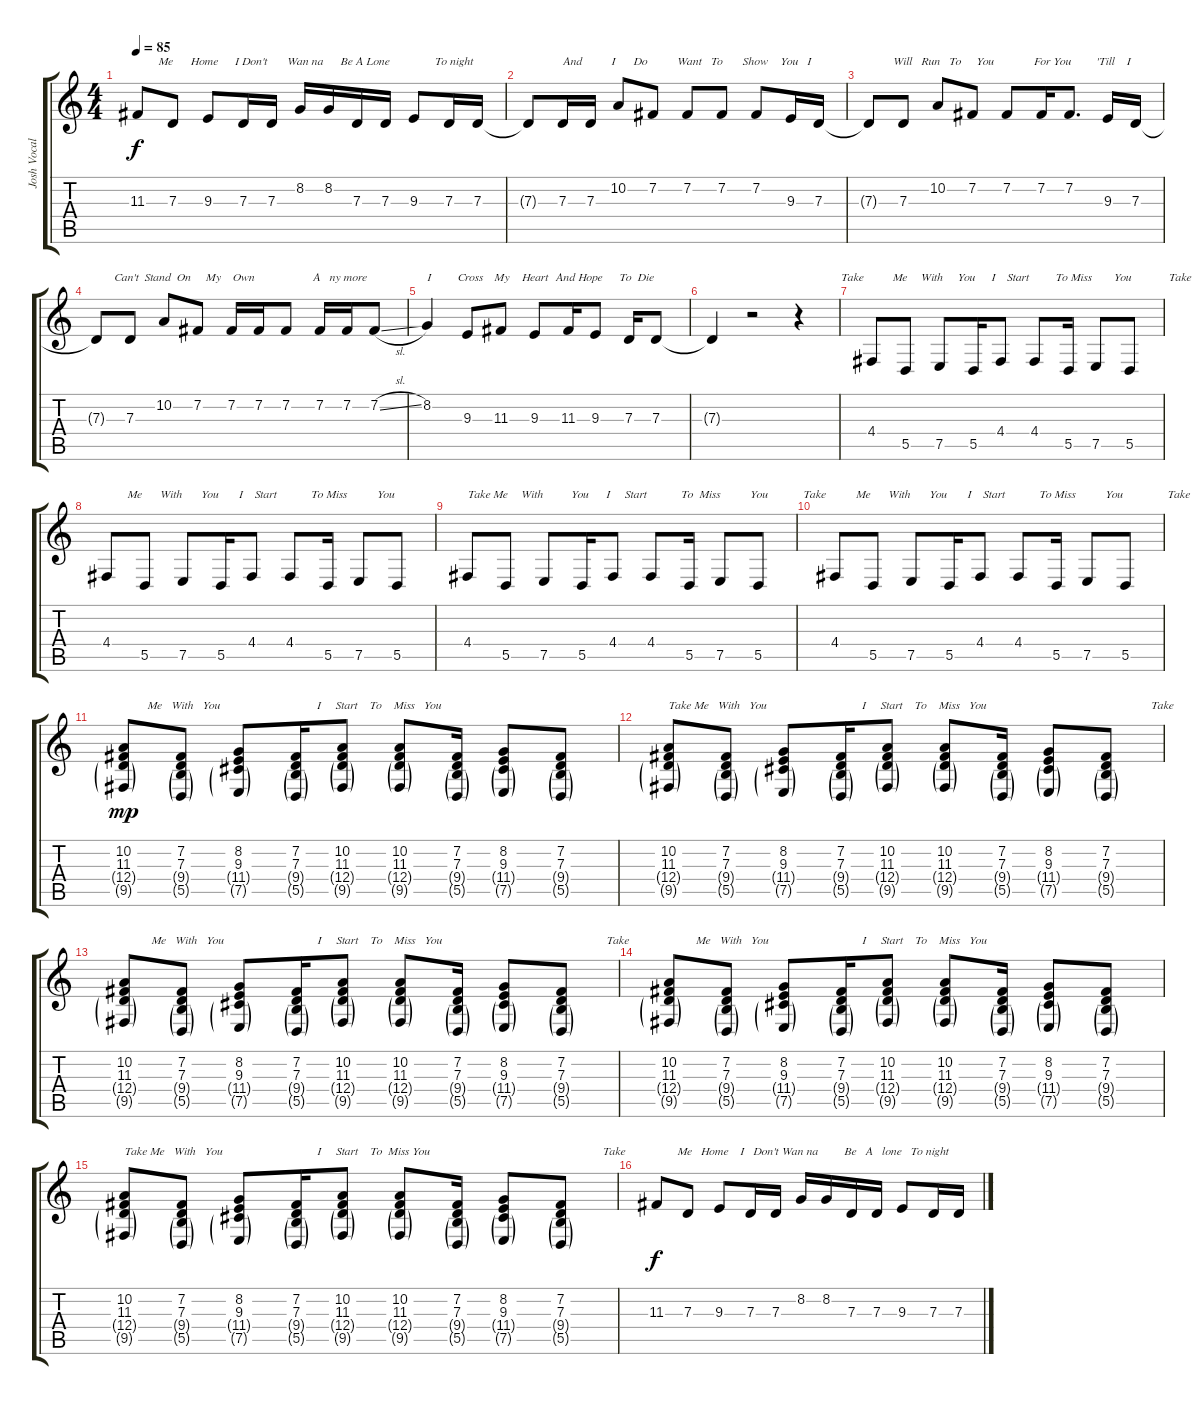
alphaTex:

\track ("Josh Vocals" "Josh Vocal") {instrument lead2sawtooth}
\staff {score tabs}
\tuning (E4 B3 G3 D3 A2 E2) {hide}
\ts (4 4)
\tempo 85
\clef g2
\ks c
11.3.8{txt "       Me" dy f} 7.3.8{txt "      Home"} 9.3.8{txt "         I Don't"} 7.3.16 7.3.16{txt "     Wan na"} 8.2.16 8.2.16{txt "    Be A Lone"} 7.3.16 7.3.16 9.3.8{txt "       To night"} 7.3.16 7.3.16 |
7.3{t}.8 7.3.16{txt "And"} 7.3.16{txt "       I      Do"} 10.2.8 7.2.8{txt "        Want   To"} 7.2.8 7.2.8{txt "       Show "} 7.2.8{txt "        You   I"} 9.3.16 7.3.16 |
7.3{t}.8{txt "        Will   Run   To     You"} 7.3.8 10.2.8 7.2.8 7.2.8{txt "         For You"} 7.2.16 7.2.8{d txt "         'Till    I"} 9.3.16 7.3.16 |
7.3{t}.8{txt "      Can't  Stand  On     My    Own"} 7.3.8 10.2.8 7.2.8 7.2.16 7.2.16{txt "                  A   ny more"} 7.2.8 7.2.16 7.2.16 7.2{sl}.8 |
8.2.4{txt "I         Cross"} 9.3.8{txt "         My "} 11.3.8{txt "       Heart"} 9.3.8{txt "       And Hope"} 11.3.16 9.3.8{txt "        To  Die"} 7.3.16 7.3.8 |
7.3{t}.4 r.2 r.4{txt "              Take"} |
4.4.8{txt "       Me"} 5.5.8{txt "     With"} 7.5.8{txt "      You"} 5.5.16{txt "      I    Start"} 4.4.8 4.4.8{txt "       To Miss"} 5.5.16 7.5.8{txt "      You"} 5.5.8{txt "             Take"} |
4.4.8{txt "       Me"} 5.5.8{txt "     With"} 7.5.8{txt "      You"} 5.5.16{txt "      I    Start"} 4.4.8 4.4.8{txt "       To Miss"} 5.5.16 7.5.8{txt "      You"} 5.5.8 |
4.4.8{txt "Take Me"} 5.5.8{txt "     With"} 7.5.8{txt "         You"} 5.5.16{txt "        I     Start"} 4.4.8 4.4.8{txt "          To  Miss"} 5.5.16 7.5.8{txt "          You"} 5.5.8{txt "               Take"} |
4.4.8{txt "       Me"} 5.5.8{txt "     With"} 7.5.8{txt "      You"} 5.5.16{txt "      I    Start"} 4.4.8 4.4.8{txt "       To Miss"} 5.5.16 7.5.8{txt "      You"} 5.5.8{txt "              Take"} |
(10.2 11.3 12.4{g} 9.5{g}).8{txt "        Me   With   You" dy mp} (7.2 7.3 9.4{g} 5.5{g}).8 (8.2 9.3 11.4{g} 7.5{g}).8 (7.2 7.3 9.4{g} 5.5{g}).16{txt "       I     Start    To    Miss   You"} (10.2 11.3 12.4{g} 9.5{g}).8 (10.2 11.3 12.4{g} 9.5{g}).8 (7.2 7.3 9.4{g} 5.5{g}).16 (8.2 9.3 11.4{g} 7.5{g}).8 (7.2 7.3 9.4{g} 5.5{g}).8 |
(10.2 11.3 12.4{g} 9.5{g}).8{txt "Take Me   With   You"} (7.2 7.3 9.4{g} 5.5{g}).8 (8.2 9.3 11.4{g} 7.5{g}).8 (7.2 7.3 9.4{g} 5.5{g}).16{txt "       I     Start    To    Miss   You"} (10.2 11.3 12.4{g} 9.5{g}).8 (10.2 11.3 12.4{g} 9.5{g}).8 (7.2 7.3 9.4{g} 5.5{g}).16 (8.2 9.3 11.4{g} 7.5{g}).8 (7.2 7.3 9.4{g} 5.5{g}).8{txt "               Take"} |
(10.2 11.3 12.4{g} 9.5{g}).8{txt "         Me   With   You"} (7.2 7.3 9.4{g} 5.5{g}).8 (8.2 9.3 11.4{g} 7.5{g}).8 (7.2 7.3 9.4{g} 5.5{g}).16{txt "       I     Start    To    Miss   You"} (10.2 11.3 12.4{g} 9.5{g}).8 (10.2 11.3 12.4{g} 9.5{g}).8 (7.2 7.3 9.4{g} 5.5{g}).16 (8.2 9.3 11.4{g} 7.5{g}).8 (7.2 7.3 9.4{g} 5.5{g}).8{txt "               Take"} |
(10.2 11.3 12.4{g} 9.5{g}).8{txt "         Me   With   You"} (7.2 7.3 9.4{g} 5.5{g}).8 (8.2 9.3 11.4{g} 7.5{g}).8 (7.2 7.3 9.4{g} 5.5{g}).16{txt "       I     Start    To    Miss   You"} (10.2 11.3 12.4{g} 9.5{g}).8 (10.2 11.3 12.4{g} 9.5{g}).8 (7.2 7.3 9.4{g} 5.5{g}).16 (8.2 9.3 11.4{g} 7.5{g}).8 (7.2 7.3 9.4{g} 5.5{g}).8 |
(10.2 11.3 12.4{g} 9.5{g}).8{txt "Take Me   With   You"} (7.2 7.3 9.4{g} 5.5{g}).8 (8.2 9.3 11.4{g} 7.5{g}).8 (7.2 7.3 9.4{g} 5.5{g}).16{txt "       I     Start    To  Miss You"} (10.2 11.3 12.4{g} 9.5{g}).8 (10.2 11.3 12.4{g} 9.5{g}).8 (7.2 7.3 9.4{g} 5.5{g}).16 (8.2 9.3 11.4{g} 7.5{g}).8 (7.2 7.3 9.4{g} 5.5{g}).8{txt "              Take"} |
11.3.8{txt "       Me   Home    I   Don't Wan na " dy f} 7.3.8 9.3.8 7.3.16 7.3.16 8.2.16 8.2.16{txt "      Be   A   lone   To night"} 7.3.16 7.3.16 9.3.8 7.3.16 7.3.16
